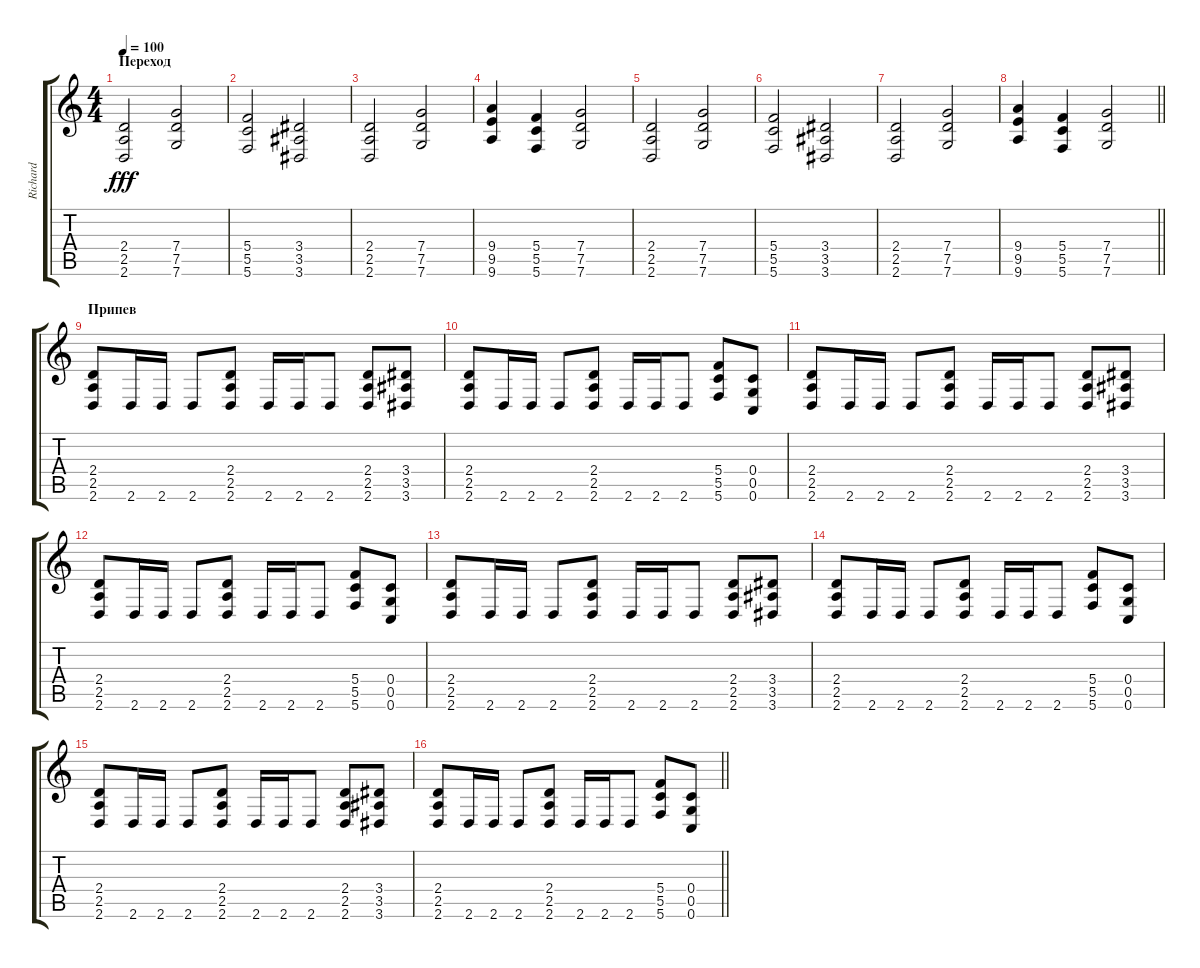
\track ("Richard" "Richard") {instrument distortionguitar}
\staff {score tabs}
\tuning (E4 C4 G3 C3 G2 C2) {hide}
\ts (4 4)
\section ("" "Переход")
\tempo 100
\clef g2
\ks c
(2.4 2.5 2.6).2{dy fff} (7.4 7.5 7.6).2 |
(5.4 5.5 5.6).2 (3.4 3.5 3.6).2 |
(2.4 2.5 2.6).2 (7.4 7.5 7.6).2 |
(9.4 9.5 9.6).4 (5.4 5.5 5.6).4 (7.4 7.5 7.6).2 |
(2.4 2.5 2.6).2 (7.4 7.5 7.6).2 |
(5.4 5.5 5.6).2 (3.4 3.5 3.6).2 |
(2.4 2.5 2.6).2 (7.4 7.5 7.6).2 |
\barLineRight lightlight
(9.4 9.5 9.6).4 (5.4 5.5 5.6).4 (7.4 7.5 7.6).2 |
\section ("" "Припев")
(2.4 2.5 2.6).8 2.6.16 2.6.16 2.6.8 (2.4 2.5 2.6).8 2.6.16 2.6.16 2.6.8 (2.4 2.5 2.6).8 (3.4 3.5 3.6).8 |
(2.4 2.5 2.6).8 2.6.16 2.6.16 2.6.8 (2.4 2.5 2.6).8 2.6.16 2.6.16 2.6.8 (5.4 5.5 5.6).8 (0.4 0.5 0.6).8 |
(2.4 2.5 2.6).8 2.6.16 2.6.16 2.6.8 (2.4 2.5 2.6).8 2.6.16 2.6.16 2.6.8 (2.4 2.5 2.6).8 (3.4 3.5 3.6).8 |
(2.4 2.5 2.6).8 2.6.16 2.6.16 2.6.8 (2.4 2.5 2.6).8 2.6.16 2.6.16 2.6.8 (5.4 5.5 5.6).8 (0.4 0.5 0.6).8 |
(2.4 2.5 2.6).8 2.6.16 2.6.16 2.6.8 (2.4 2.5 2.6).8 2.6.16 2.6.16 2.6.8 (2.4 2.5 2.6).8 (3.4 3.5 3.6).8 |
(2.4 2.5 2.6).8 2.6.16 2.6.16 2.6.8 (2.4 2.5 2.6).8 2.6.16 2.6.16 2.6.8 (5.4 5.5 5.6).8 (0.4 0.5 0.6).8 |
(2.4 2.5 2.6).8 2.6.16 2.6.16 2.6.8 (2.4 2.5 2.6).8 2.6.16 2.6.16 2.6.8 (2.4 2.5 2.6).8 (3.4 3.5 3.6).8 |
\barLineRight lightlight
(2.4 2.5 2.6).8 2.6.16 2.6.16 2.6.8 (2.4 2.5 2.6).8 2.6.16 2.6.16 2.6.8 (5.4 5.5 5.6).8 (0.4 0.5 0.6).8
